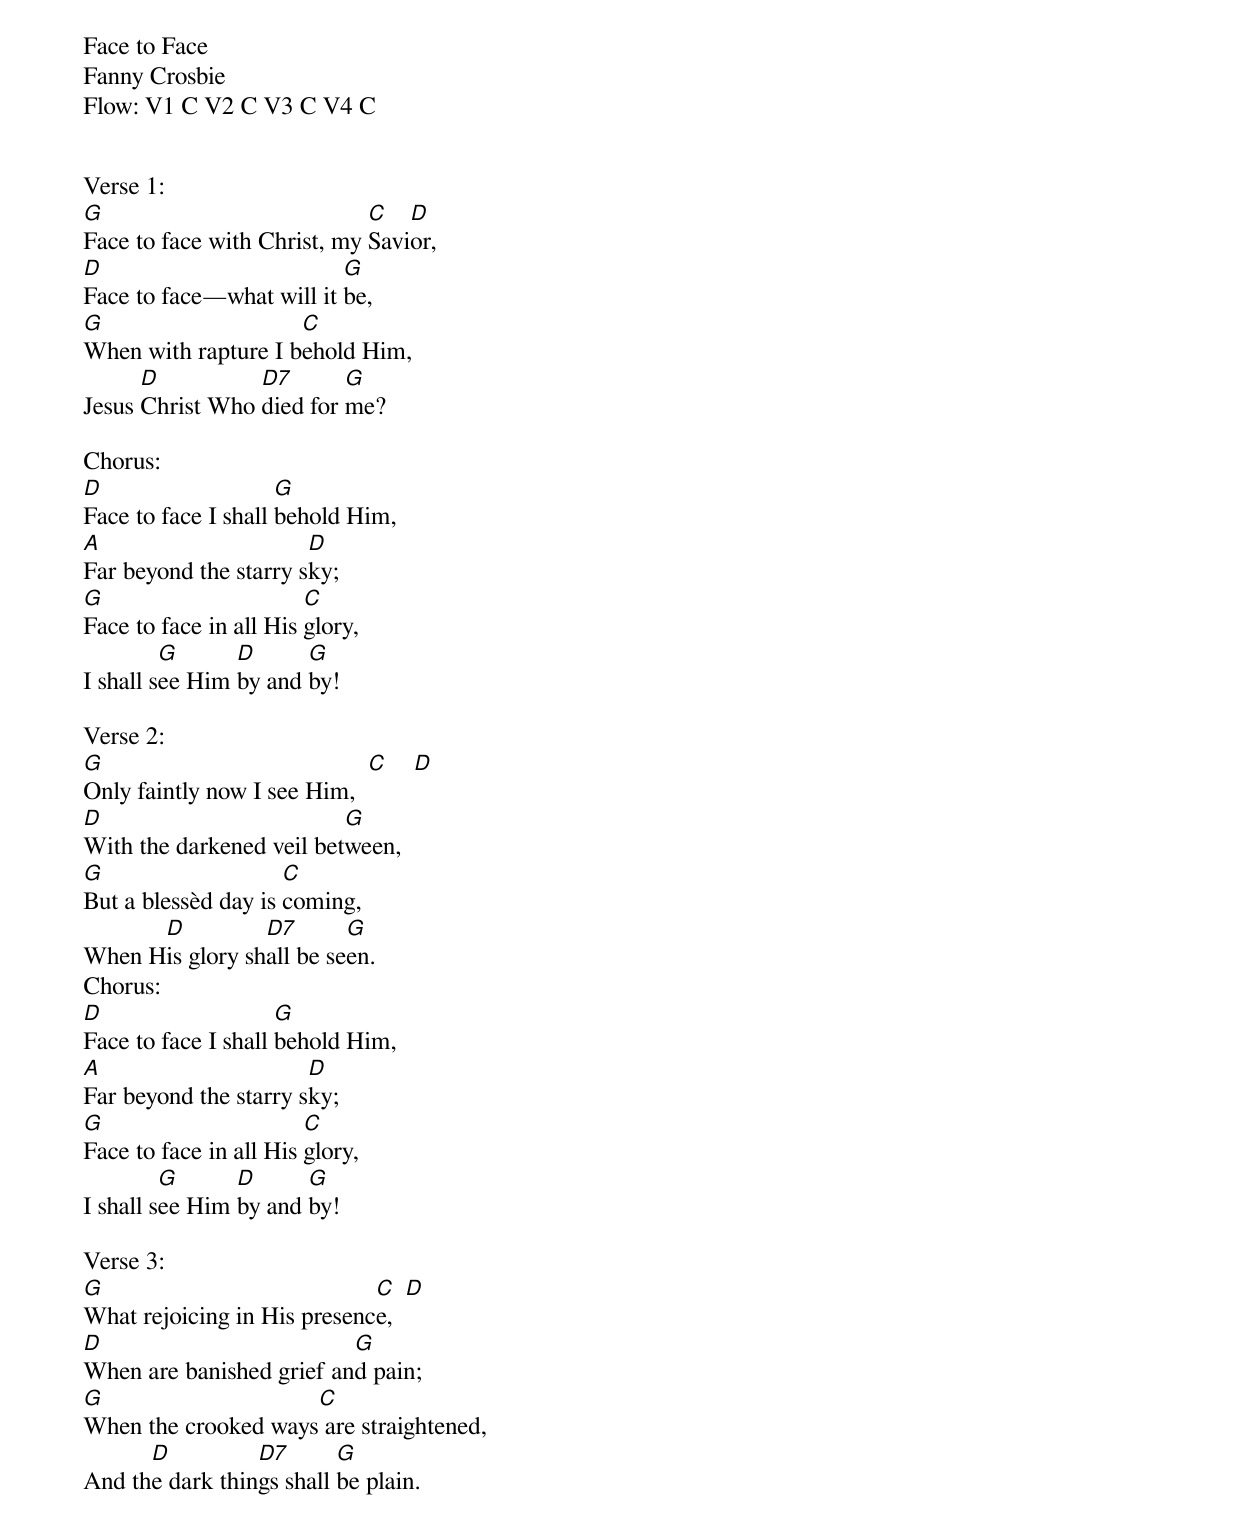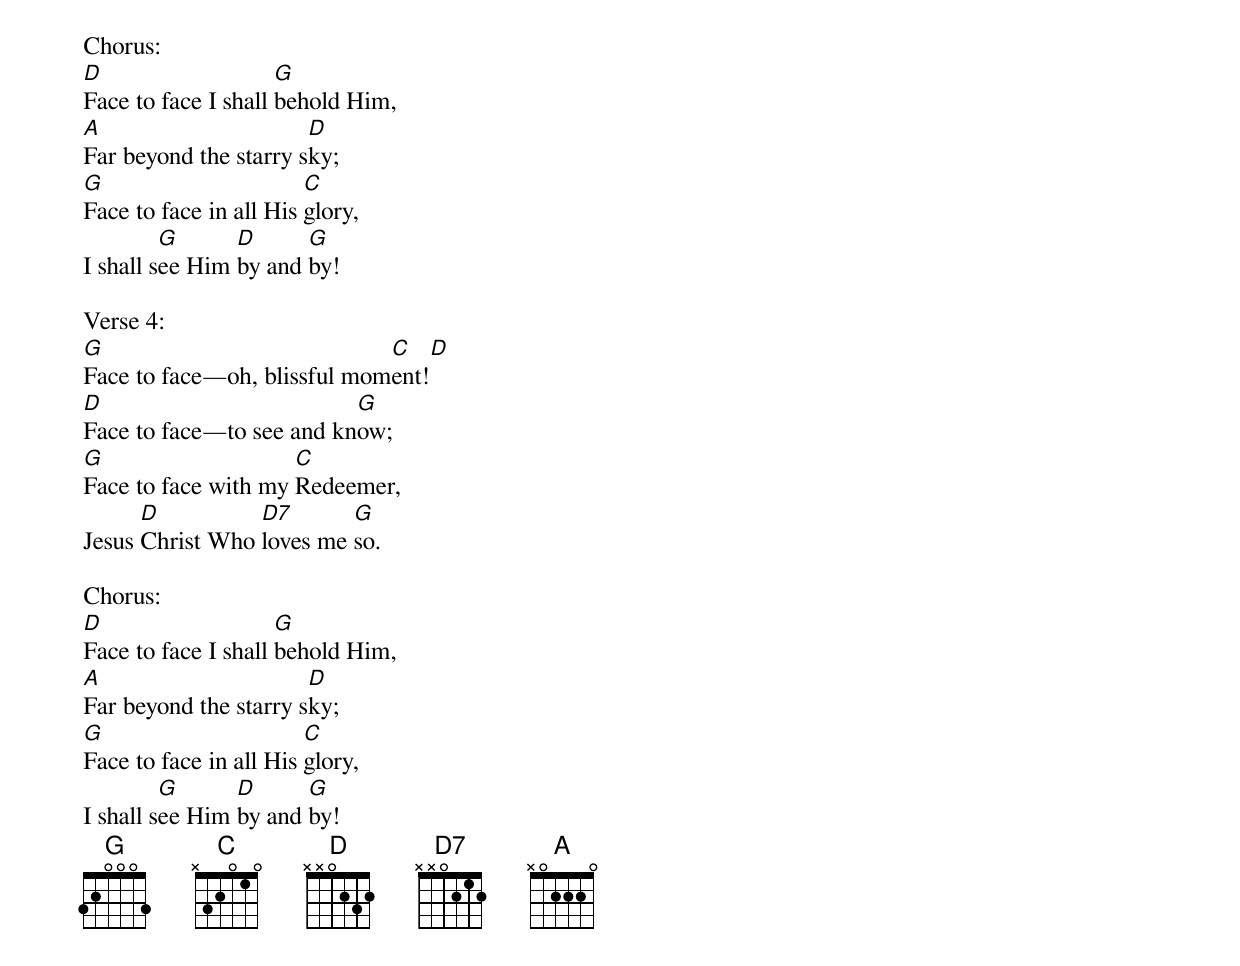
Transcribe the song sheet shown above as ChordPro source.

Face to Face
Fanny Crosbie
Flow: V1 C V2 C V3 C V4 C


Verse 1:
[G]Face to face with Christ, my [C]Savi[D]or,
[D]Face to face—what will it [G]be,
[G]When with rapture I b[C]ehold Him,
Jesus [D]Christ Who [D7]died for [G]me?

Chorus:
[D]Face to face I shall [G]behold Him,
[A]Far beyond the starry s[D]ky;
[G]Face to face in all His [C]glory,
I shall s[G]ee Him [D]by and [G]by!

Verse 2:
[G]Only faintly now I see Him,  [C]    [D]
[D]With the darkened veil bet[G]ween,
[G]But a blessèd day is [C]coming,
When H[D]is glory sh[D7]all be se[G]en.
Chorus:
[D]Face to face I shall [G]behold Him,
[A]Far beyond the starry s[D]ky;
[G]Face to face in all His [C]glory,
I shall s[G]ee Him [D]by and [G]by!

Verse 3:
[G]What rejoicing in His presenc[C]e,  [D]
[D]When are banished grief an[G]d pain;
[G]When the crooked ways[C] are straightened,
And th[D]e dark thin[D7]gs shall [G]be plain.

Chorus:
[D]Face to face I shall [G]behold Him,
[A]Far beyond the starry s[D]ky;
[G]Face to face in all His [C]glory,
I shall s[G]ee Him [D]by and [G]by!

Verse 4:
[G]Face to face—oh, blissful mom[C]ent![D]
[D]Face to face—to see and kn[G]ow;
[G]Face to face with my [C]Redeemer,
Jesus [D]Christ Who [D7]loves me [G]so.

Chorus:
[D]Face to face I shall [G]behold Him,
[A]Far beyond the starry s[D]ky;
[G]Face to face in all His [C]glory,
I shall s[G]ee Him [D]by and [G]by!
